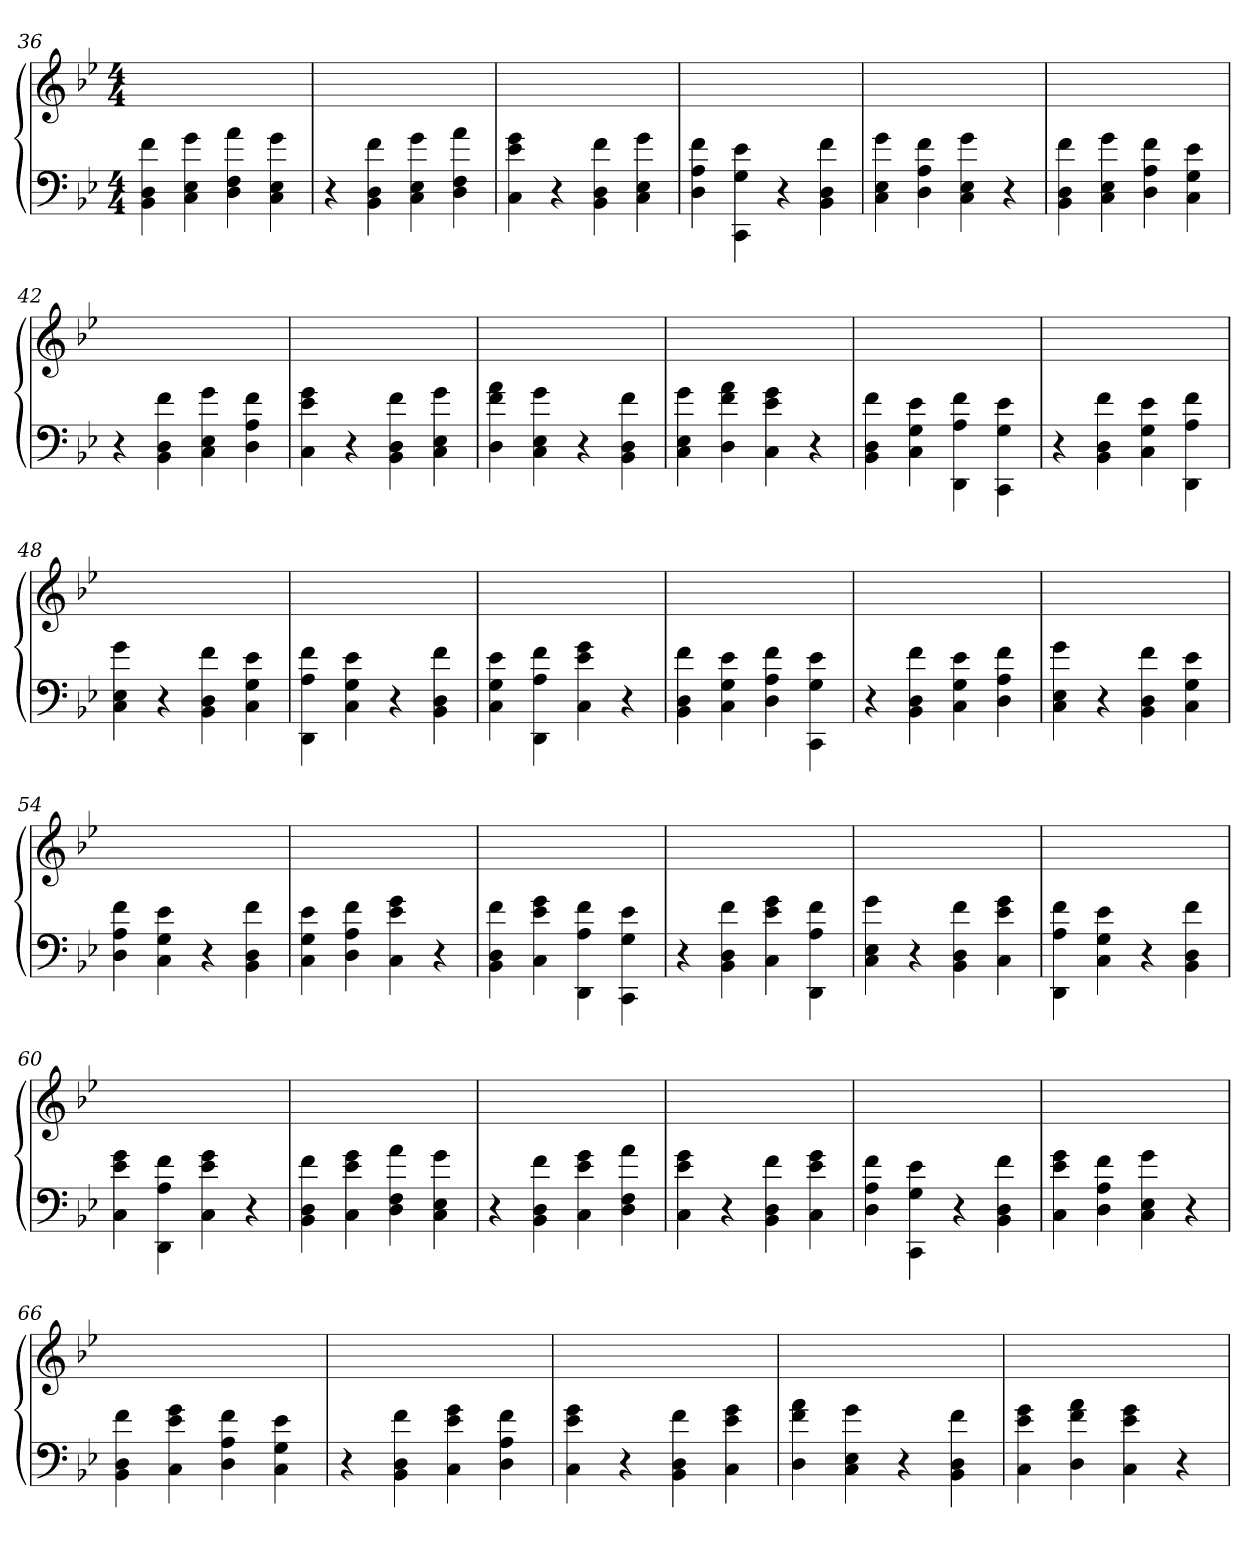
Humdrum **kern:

**kern	**kern
*part2	*part1
*staff2	*staff1
*clefF4	*clefG2
*k[b-e-]	*k[b-e-]
*B-:	*B-:
*M4/4	*M4/4
=36	=36
4BB- 4D 4f	1ryy
4C 4E- 4g	.
4D 4F 4a	.
4C 4E- 4g	.
=37	=37
4r	1ryy
4BB- 4D 4f	.
4C 4E- 4g	.
4D 4F 4a	.
=38	=38
4C 4e- 4g	1ryy
4r	.
4BB- 4D 4f	.
4C 4E- 4g	.
=39	=39
4D 4A 4f	1ryy
4CC 4G 4e-	.
4r	.
4BB- 4D 4f	.
=40	=40
4C 4E- 4g	1ryy
4D 4A 4f	.
4C 4E- 4g	.
4r	.
=41	=41
4BB- 4D 4f	1ryy
4C 4E- 4g	.
4D 4A 4f	.
4C 4G 4e-	.
=42	=42
4r	1ryy
4BB- 4D 4f	.
4C 4E- 4g	.
4D 4A 4f	.
=43	=43
4C 4e- 4g	1ryy
4r	.
4BB- 4D 4f	.
4C 4E- 4g	.
=44	=44
4D 4f 4a	1ryy
4C 4E- 4g	.
4r	.
4BB- 4D 4f	.
=45	=45
4C 4E- 4g	1ryy
4D 4f 4a	.
4C 4e- 4g	.
4r	.
=46	=46
4BB- 4D 4f	1ryy
4C 4G 4e-	.
4DD 4A 4f	.
4CC 4G 4e-	.
=47	=47
4r	1ryy
4BB- 4D 4f	.
4C 4G 4e-	.
4DD 4A 4f	.
=48	=48
4C 4E- 4g	1ryy
4r	.
4BB- 4D 4f	.
4C 4G 4e-	.
=49	=49
4DD 4A 4f	1ryy
4C 4G 4e-	.
4r	.
4BB- 4D 4f	.
=50	=50
4C 4G 4e-	1ryy
4DD 4A 4f	.
4C 4e- 4g	.
4r	.
=51	=51
4BB- 4D 4f	1ryy
4C 4G 4e-	.
4D 4A 4f	.
4CC 4G 4e-	.
=52	=52
4r	1ryy
4BB- 4D 4f	.
4C 4G 4e-	.
4D 4A 4f	.
=53	=53
4C 4E- 4g	1ryy
4r	.
4BB- 4D 4f	.
4C 4G 4e-	.
=54	=54
4D 4A 4f	1ryy
4C 4G 4e-	.
4r	.
4BB- 4D 4f	.
=55	=55
4C 4G 4e-	1ryy
4D 4A 4f	.
4C 4e- 4g	.
4r	.
=56	=56
4BB- 4D 4f	1ryy
4C 4e- 4g	.
4DD 4A 4f	.
4CC 4G 4e-	.
=57	=57
4r	1ryy
4BB- 4D 4f	.
4C 4e- 4g	.
4DD 4A 4f	.
=58	=58
4C 4E- 4g	1ryy
4r	.
4BB- 4D 4f	.
4C 4e- 4g	.
=59	=59
4DD 4A 4f	1ryy
4C 4G 4e-	.
4r	.
4BB- 4D 4f	.
=60	=60
4C 4e- 4g	1ryy
4DD 4A 4f	.
4C 4e- 4g	.
4r	.
=61	=61
4BB- 4D 4f	1ryy
4C 4e- 4g	.
4D 4F 4a	.
4C 4E- 4g	.
=62	=62
4r	1ryy
4BB- 4D 4f	.
4C 4e- 4g	.
4D 4F 4a	.
=63	=63
4C 4e- 4g	1ryy
4r	.
4BB- 4D 4f	.
4C 4e- 4g	.
=64	=64
4D 4A 4f	1ryy
4CC 4G 4e-	.
4r	.
4BB- 4D 4f	.
=65	=65
4C 4e- 4g	1ryy
4D 4A 4f	.
4C 4E- 4g	.
4r	.
=66	=66
4BB- 4D 4f	1ryy
4C 4e- 4g	.
4D 4A 4f	.
4C 4G 4e-	.
=67	=67
4r	1ryy
4BB- 4D 4f	.
4C 4e- 4g	.
4D 4A 4f	.
=68	=68
4C 4e- 4g	1ryy
4r	.
4BB- 4D 4f	.
4C 4e- 4g	.
=69	=69
4D 4f 4a	1ryy
4C 4E- 4g	.
4r	.
4BB- 4D 4f	.
=70	=70
4C 4e- 4g	1ryy
4D 4f 4a	.
4C 4e- 4g	.
4r	.
=	=
*-	*-
